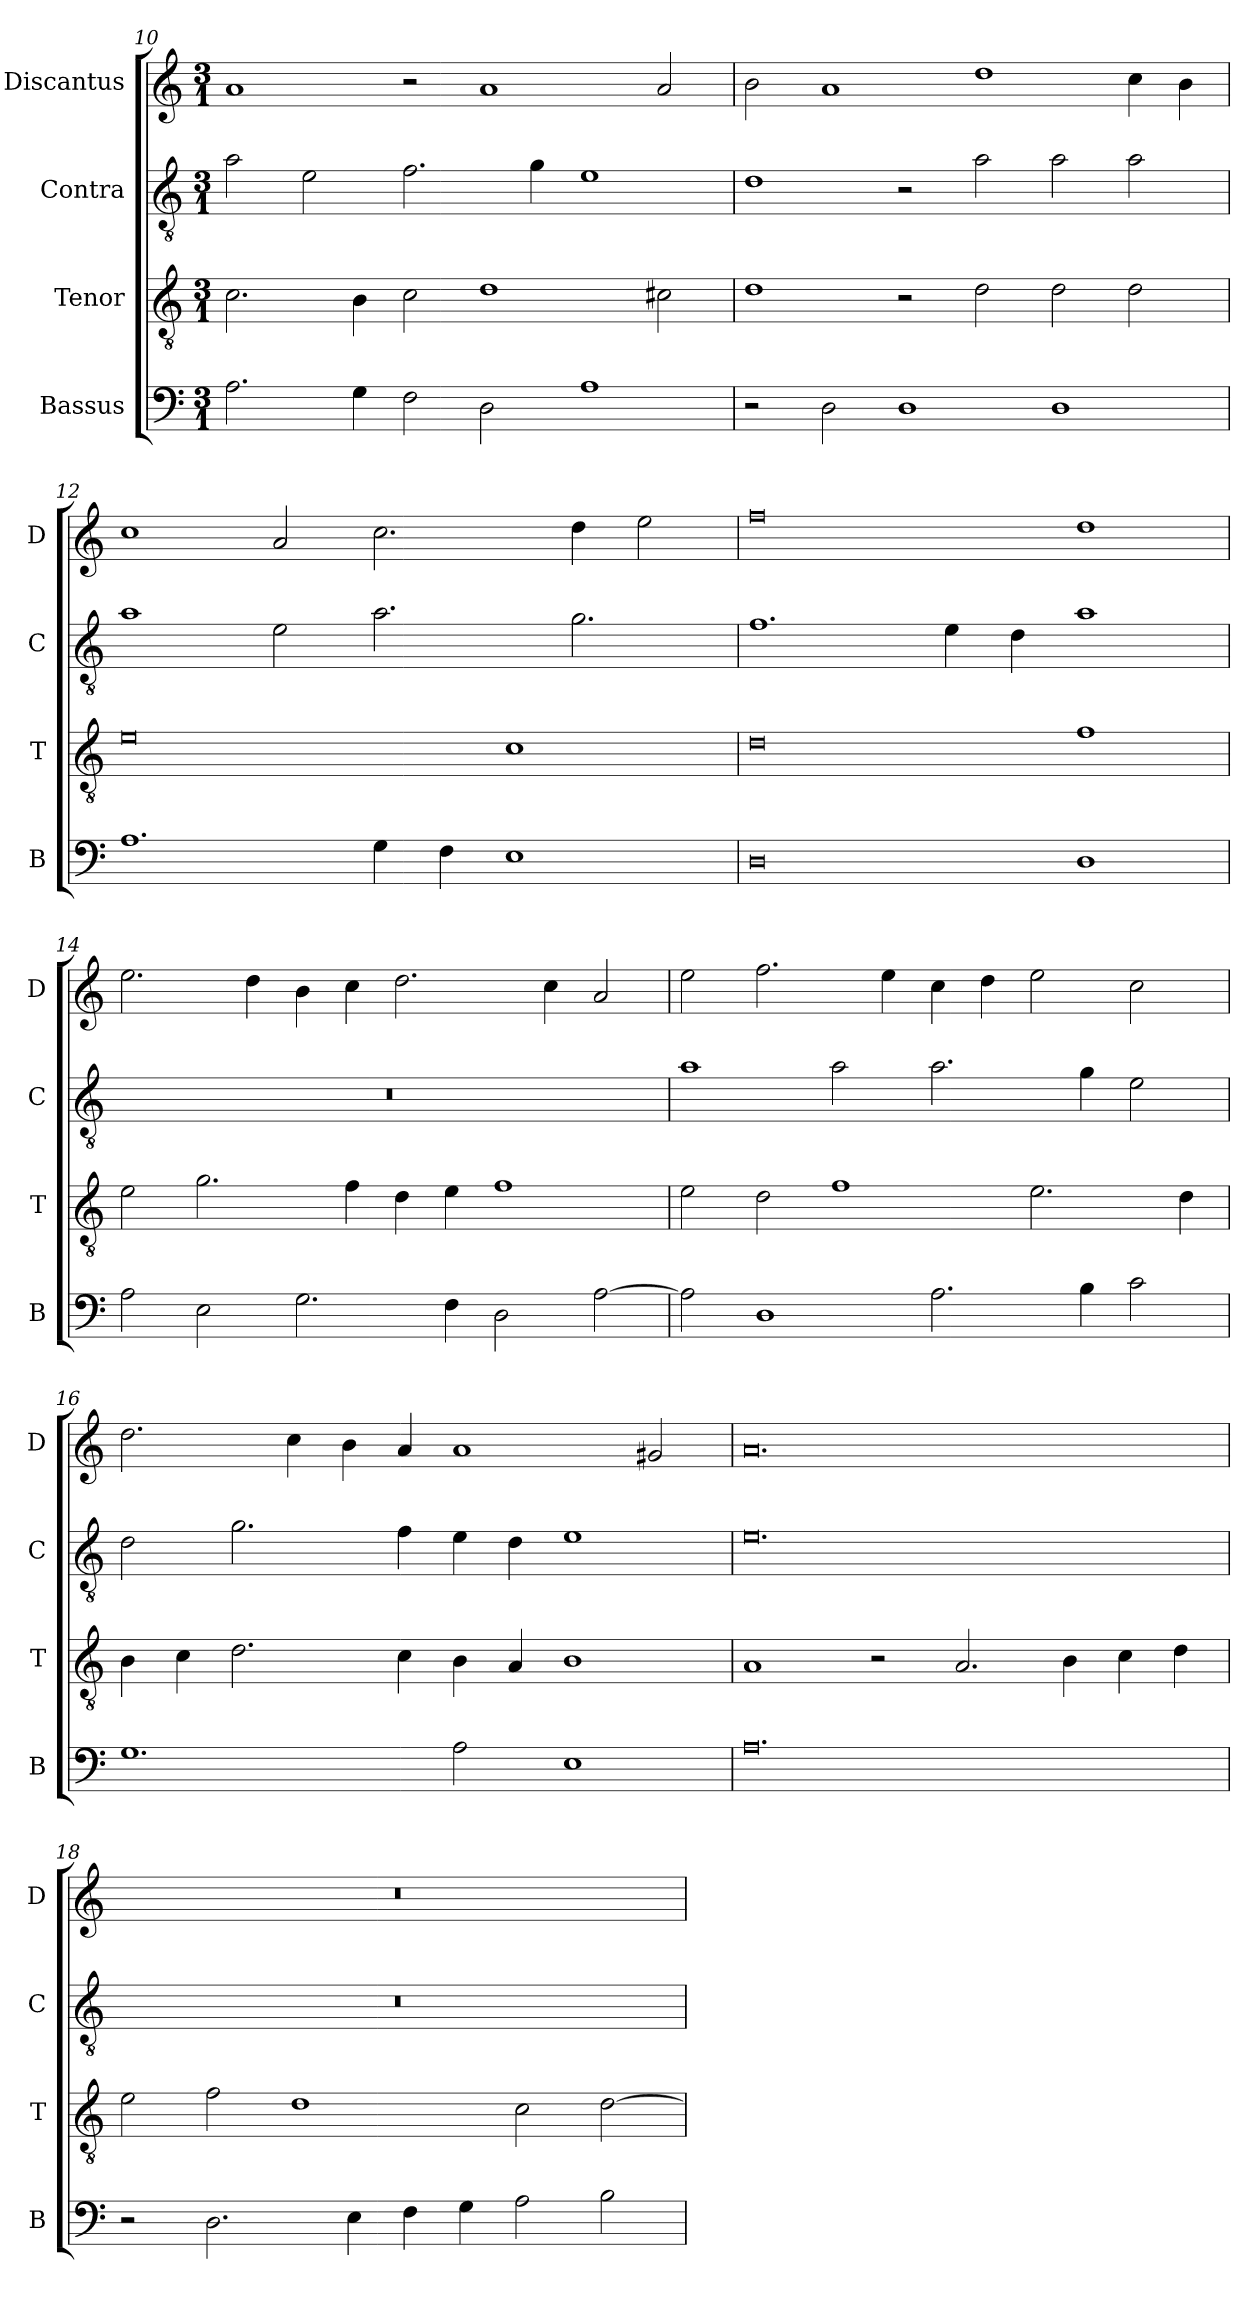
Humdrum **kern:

**kern	**kern	**kern	**kern
*part4	*part3	*part2	*part1
*staff4	*staff3	*staff2	*staff1
*I"Bassus	*I"Tenor	*I"Contra	*I"Discantus
*I'B	*I'T	*I'C	*I'D
*clefF4	*clefGv2	*clefGv2	*clefG2
*k[]	*k[]	*k[]	*k[]
*M3/1	*M3/1	*M3/1	*M3/1
=10	=10	=10	=10
2.A\	2.c\	2a\	1a
.	.	2e\	.
4G\	4B\	.	.
2F\	2c\	2.f\	2r
2D\	1d	.	1a
.	.	4g\	.
1A	.	1e	.
.	2c#X\	.	2a/
=11	=11	=11	=11
2r	1d	1d	2b\
2D\	.	.	1a
1D	2r	2r	.
.	2d\	2a\	1dd
1D	2d\	2a\	.
.	2d\	2a\	4cc\
.	.	.	4b\
=12	=12	=12	=12
1.A	0e	1a	1cc
.	.	2e\	2a/
4G\	.	2.a\	2.cc\
4F\	.	.	.
1E	1c	.	.
.	.	2.g\	4dd\
.	.	.	2ee\
=13	=13	=13	=13
0D	0d	1.f	0ff
.	.	4e\	.
.	.	4d\	.
1D	1f	1a	1dd
=14	=14	=14	=14
2A\	2e\	0.r	2.ee\
2E\	2.g\	.	.
.	.	.	4dd\
2.G\	.	.	4b\
.	4f\	.	4cc\
.	4d\	.	2.dd\
4F\	4e\	.	.
2D\	1f	.	.
.	.	.	4cc\
[2A\	.	.	2a/
=15	=15	=15	=15
2A\]	2e\	1a	2ee\
1D	2d\	.	2.ff\
.	1f	2a\	.
.	.	.	4ee\
2.A\	.	2.a\	4cc\
.	.	.	4dd\
.	2.e\	.	2ee\
4B\	.	4g\	.
2c\	.	2e\	2cc\
.	4d\	.	.
=16	=16	=16	=16
1.G	4B\	2d\	2.dd\
.	4c\	.	.
.	2.d\	2.g\	.
.	.	.	4cc\
.	.	.	4b\
.	4c\	4f\	4a/
2A\	4B\	4e\	1a
.	4A/	4d\	.
1E	1B	1e	.
.	.	.	2g#X/
=17	=17	=17	=17
0.A	1A	0.e	0.a
.	2r	.	.
.	2.A/	.	.
.	4B\	.	.
.	4c\	.	.
.	4d\	.	.
=18	=18	=18	=18
2r	2e\	0.r	0.r
2.D\	2f\	.	.
.	1d	.	.
4E\	.	.	.
4F\	.	.	.
4G\	.	.	.
2A\	2c\	.	.
2B\	[2d\	.	.
=	=	=	=
*-	*-	*-	*-
